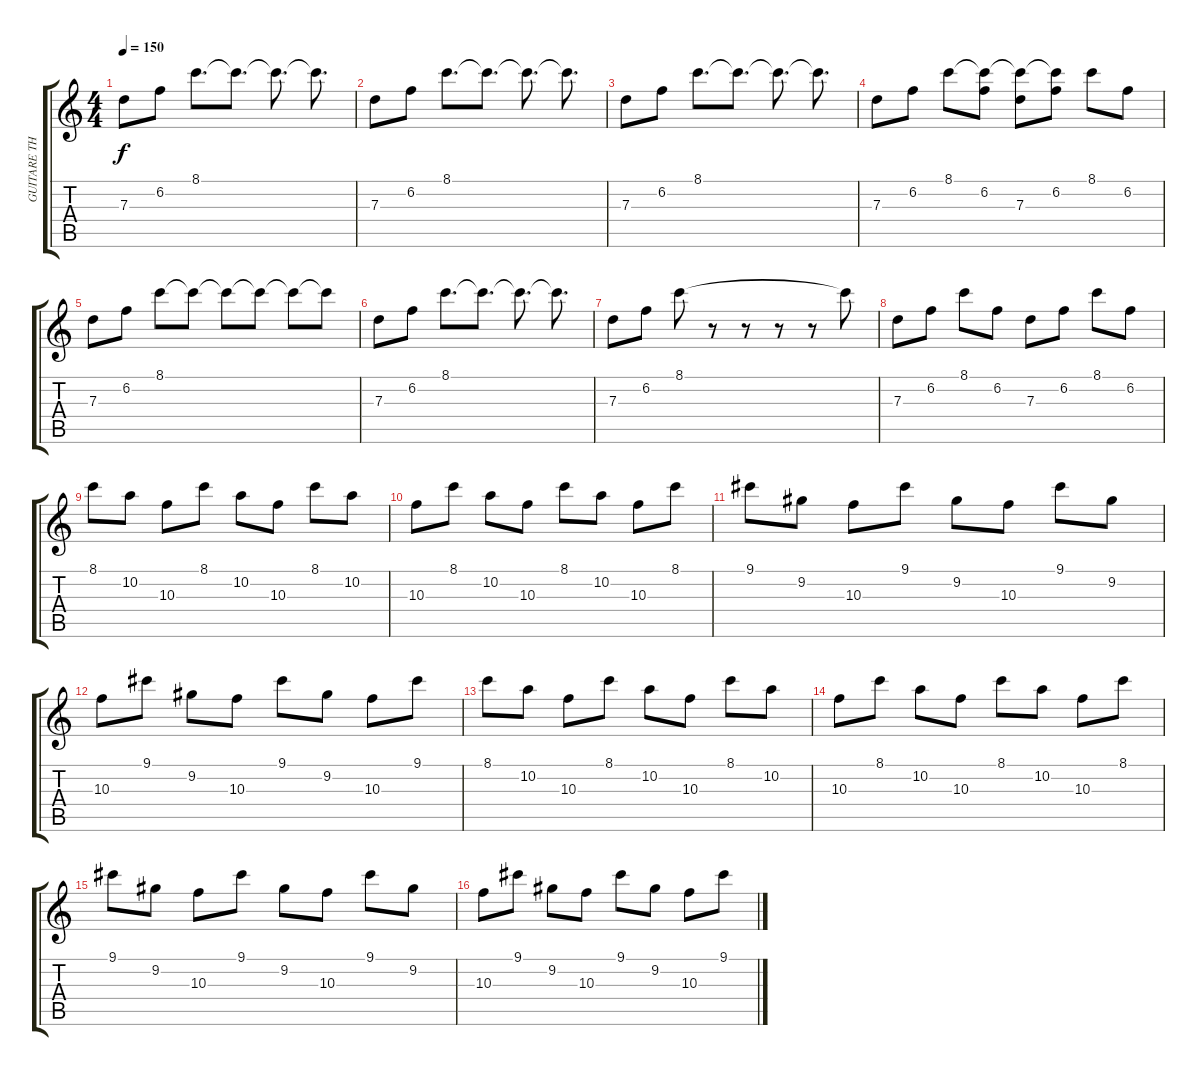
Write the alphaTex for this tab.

\track ("GUITARE THIB" "GUITARE TH") {instrument distortionguitar}
\staff {score tabs}
\tuning (E4 B3 G3 D3 A2 E2) {hide}
\ts (4 4)
\tempo 150
\clef g2
\ks c
7.3.8{dy f} 6.2.8 8.1.8{d} 8.1{t}.8{d} 8.1{t}.8{d} 8.1{t}.8{d} |
7.3.8 6.2.8 8.1.8{d} 8.1{t}.8{d} 8.1{t}.8{d} 8.1{t}.8{d} |
7.3.8 6.2.8 8.1.8{d} 8.1{t}.8{d} 8.1{t}.8{d} 8.1{t}.8{d} |
7.3.8 6.2.8 8.1.8 (8.1{t} 6.2).8 (8.1{t} 7.3).8 (8.1{t} 6.2).8 8.1.8 6.2.8 |
7.3.8 6.2.8 8.1.8 8.1{t}.8 8.1{t}.8 8.1{t}.8 8.1{t}.8 8.1{t}.8 |
7.3.8 6.2.8 8.1.8{d} 8.1{t}.8{d} 8.1{t}.8{d} 8.1{t}.8{d} |
7.3.8 6.2.8 8.1.8 r.8 r.8 r.8 r.8 8.1{t}.8 |
7.3.8 6.2.8 8.1.8 6.2.8 7.3.8 6.2.8 8.1.8 6.2.8 |
8.1.8 10.2.8 10.3.8 8.1.8 10.2.8 10.3.8 8.1.8 10.2.8 |
10.3.8 8.1.8 10.2.8 10.3.8 8.1.8 10.2.8 10.3.8 8.1.8 |
9.1.8 9.2.8 10.3.8 9.1.8 9.2.8 10.3.8 9.1.8 9.2.8 |
10.3.8 9.1.8 9.2.8 10.3.8 9.1.8 9.2.8 10.3.8 9.1.8 |
8.1.8 10.2.8 10.3.8 8.1.8 10.2.8 10.3.8 8.1.8 10.2.8 |
10.3.8 8.1.8 10.2.8 10.3.8 8.1.8 10.2.8 10.3.8 8.1.8 |
9.1.8 9.2.8 10.3.8 9.1.8 9.2.8 10.3.8 9.1.8 9.2.8 |
10.3.8 9.1.8 9.2.8 10.3.8 9.1.8 9.2.8 10.3.8 9.1.8
